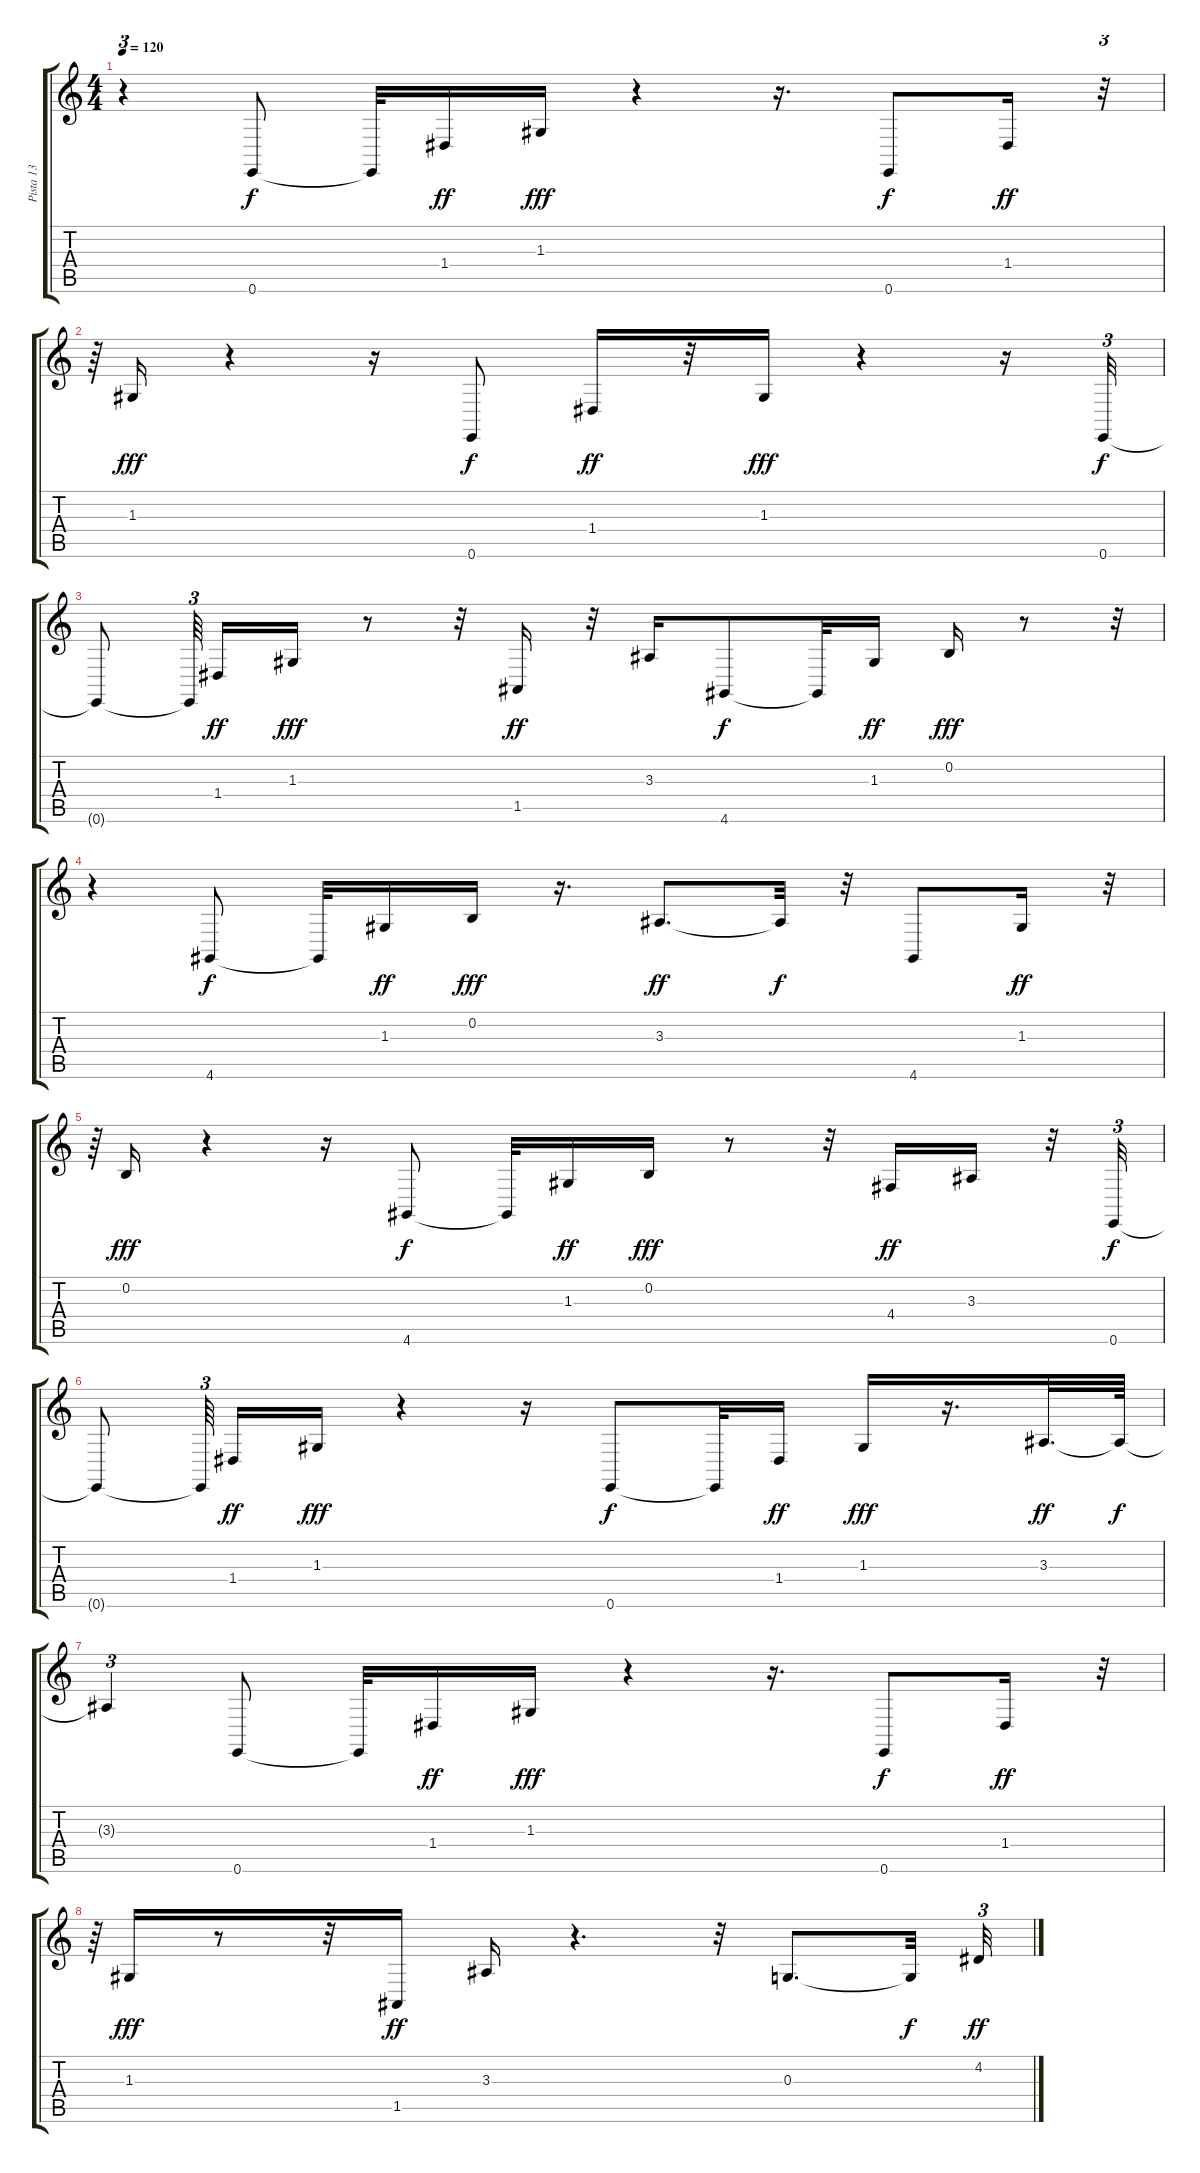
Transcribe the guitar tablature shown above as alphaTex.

\track ("Pista 13" "Pista 13") {instrument stringensemble1}
\staff {score tabs}
\tuning (E4 B3 G3 D3 A2 E2) {hide}
\ts (4 4)
\tempo 120
\clef g2
\ks c
r.4{tu (3 2) dy mp} 0.6.8{dy f volume 9 balance 3 instrument harpsichord} 0.6{t}.32 1.4.16{dy ff} 1.3.16{dy fff} r.4 r.16{d} 0.6.8{dy f} 1.4.16{dy ff} r.32{tu (3 2)} |
r.64{tu (3 2)} 1.3.16{dy fff} r.4 r.16 0.6.8{dy f} 1.4.16{dy ff} r.32 1.3.16{dy fff} r.4 r.16 0.6.32{tu (3 2) dy f} |
0.6{t}.8 0.6{t}.64{tu (3 2)} 1.4.16{dy ff} 1.3.16{dy fff} r.8 r.32 1.5.16{dy ff} r.32 3.3.16 4.6.8{dy f} 4.6{t}.32 1.3.16{dy ff} 0.2.16{dy fff} r.8 r.32{tu (3 2)} |
r.4{tu (3 2)} 4.6.8{dy f} 4.6{t}.32 1.3.16{dy ff} 0.2.16{dy fff} r.16{d} 3.3.8{d dy ff} 3.3{t}.32{dy f} r.32 4.6.8 1.3.16{dy ff} r.32{tu (3 2)} |
r.64{tu (3 2)} 0.2.16{dy fff} r.4 r.16 4.6.8{dy f} 4.6{t}.32 1.3.16{dy ff} 0.2.16{dy fff} r.8 r.32 4.4.16{dy ff} 3.3.16 r.32 0.6.32{tu (3 2) dy f} |
0.6{t}.8 0.6{t}.64{tu (3 2)} 1.4.16{dy ff} 1.3.16{dy fff} r.4 r.16 0.6.8{dy f} 0.6{t}.32 1.4.16{dy ff} 1.3.16{dy fff} r.16{d} 3.3.32{d dy ff} 3.3{t}.64{dy f} |
3.3{t}.4{tu (3 2)} 0.6.8 0.6{t}.32 1.4.16{dy ff} 1.3.16{dy fff} r.4 r.16{d} 0.6.8{dy f} 1.4.16{dy ff} r.32{tu (3 2)} |
r.64{tu (3 2)} 1.3.16{dy fff} r.8 r.32 1.5.16{dy ff} 3.3.16 r.4{d} r.32 0.3.8{d} 0.3{t}.32{dy f} 4.2.32{tu (3 2) dy ff}
